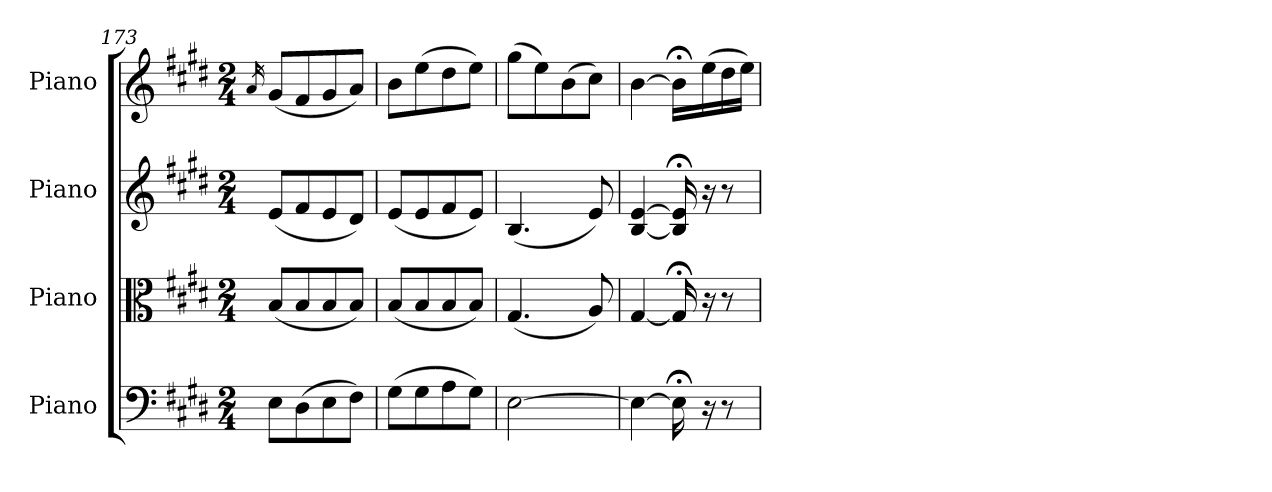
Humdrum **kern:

**kern	**kern	**kern	**kern
*part4	*part3	*part2	*part1
*staff4	*staff3	*staff2	*staff1
*I"Piano	*I"Piano	*I"Piano	*I"Piano
*I'Pno	*I'Pno	*I'Pno	*I'Pno
*clefF4	*clefC3	*clefG2	*clefG2
*k[f#c#g#d#]	*k[f#c#g#d#]	*k[f#c#g#d#]	*k[f#c#g#d#]
*M2/4	*M2/4	*M2/4	*M2/4
=173	=173	=173	=173
.	.	.	16qa/
8E\L	(8B/L	(8e/L	(8g#/L
(8D#\	8B/	8f#/	8f#/
8E\	8B/	8e/	8g#/
8F#\J)	8B/J)	8d#/J)	8a/J)
=174	=174	=174	=174
(8G#\L	(8B/L	(8e/L	8b\L
8G#\	8B/	8e/	(8ee\
8A\	8B/	8f#/	8dd#\
8G#\J)	8B/J)	8e/J)	8ee\J)
=175	=175	=175	=175
[2E\	(4.G#/	(4.B/	(8gg#\L
.	.	.	8ee\)
.	.	.	(8b\
.	8A/)	8e/)	8cc#\J)
=176	=176	=176	=176
4E\_	[4G#/	[4B/ [4e/	[4b\
16E;<\]	16G#;</]	16B/];< 16e/];<	16b;<\LL]
16r	16r	16r	(16ee\
8r	8r	8r	16dd#\
.	.	.	16ee\JJ)
=	=	=	=
*-	*-	*-	*-
